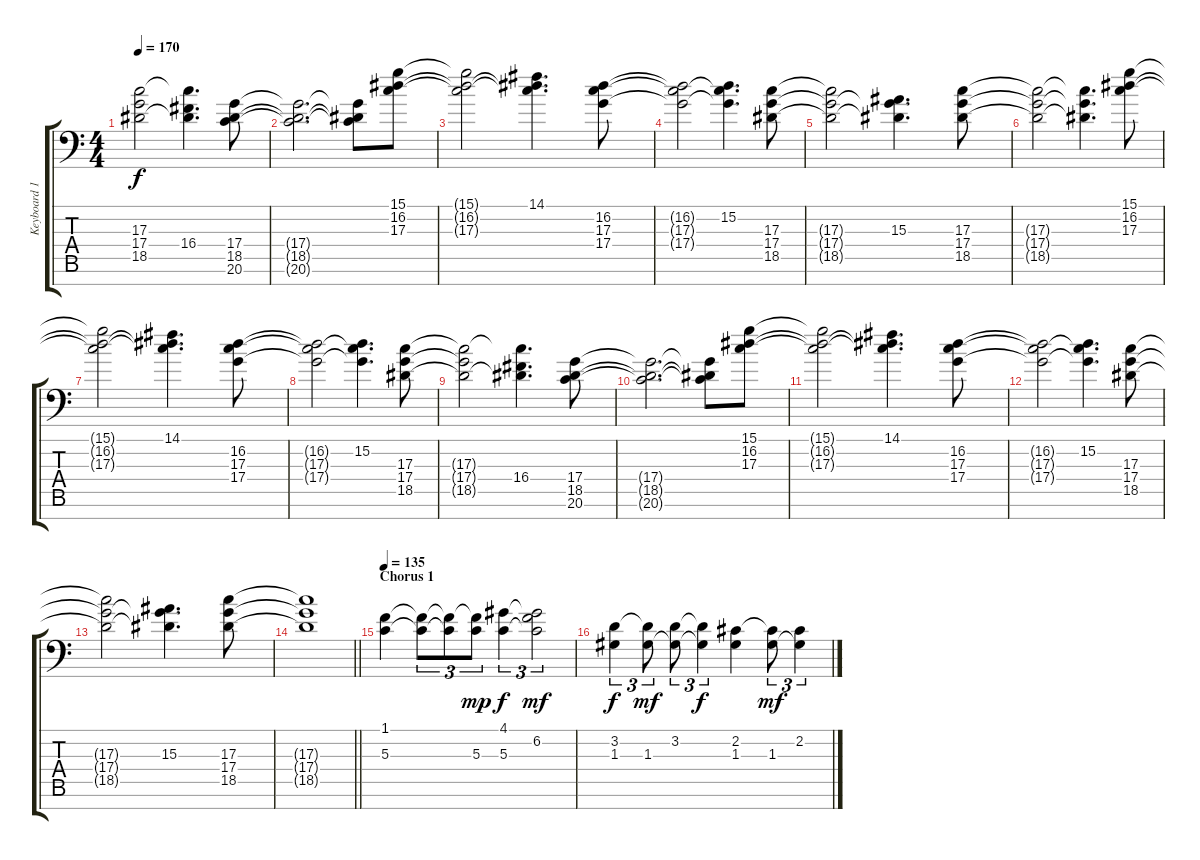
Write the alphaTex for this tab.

\track ("Keyboard 1 RH" "Keyboard 1") {instrument brightacousticpiano}
\staff {score tabs}
\tuning (E4 B3 G3 D3 A2 E2 A1) {hide}
\ts (4 4)
\tempo 170
\clef f4
\ks c
(17.3{t} 17.4{t} 18.5{t}).2{dy f} (17.3{t} 16.4 18.5{t}).4{d} (17.4 18.5 20.6).8 |
(17.4{t} 18.5{t} 20.6{t}).2{d} (17.4{t} 18.5{t} 20.6{t}).8 (15.1 16.2 17.3).8 |
(15.1{t} 16.2{t} 17.3{t}).2 (14.1 16.2{t} 17.3{t}).4{d} (16.2 17.3 17.4).8 |
(16.2{t} 17.3{t} 17.4{t}).2 (15.2 17.3{t} 17.4{t}).4{d} (17.3 17.4 18.5).8 |
(17.3{t} 17.4{t} 18.5{t}).2 (15.3 17.4{t} 18.5{t}).4{d} (17.3 17.4 18.5).8 |
(17.3{t} 17.4{t} 18.5{t}).2 (17.3{t} 17.4{t} 18.5{t}).4{d} (15.1 16.2 17.3).8 |
(15.1{t} 16.2{t} 17.3{t}).2 (14.1 16.2{t} 17.3{t}).4{d} (16.2 17.3 17.4).8 |
(16.2{t} 17.3{t} 17.4{t}).2 (15.2 17.3{t} 17.4{t}).4{d} (17.3 17.4 18.5).8 |
(17.3{t} 17.4{t} 18.5{t}).2 (17.3{t} 16.4 18.5{t}).4{d} (17.4 18.5 20.6).8 |
(17.4{t} 18.5{t} 20.6{t}).2{d} (17.4{t} 18.5{t} 20.6{t}).8 (15.1 16.2 17.3).8 |
(15.1{t} 16.2{t} 17.3{t}).2 (14.1 16.2{t} 17.3{t}).4{d} (16.2 17.3 17.4).8 |
(16.2{t} 17.3{t} 17.4{t}).2 (15.2 17.3{t} 17.4{t}).4{d} (17.3 17.4 18.5).8 |
(17.3{t} 17.4{t} 18.5{t}).2 (15.3 17.4{t} 18.5{t}).4{d} (17.3 17.4 18.5).8 |
\barLineRight lightlight
(17.3{t} 17.4{t} 18.5{t}).1 |
\section ("" "Chorus 1")
\tempo 135
(1.1 5.3).4{volume 16 instrument brightacousticpiano} (1.1{t} 5.3{t}).8{tu (3 2)} (1.1{t} 5.3{t}).8{tu (3 2)} (1.1{t} 5.3).8{tu (3 2) dy mp} (4.1 5.3).4{tu (3 2) dy f} (4.1{t} 6.2 5.3{t}).2{tu (3 2) dy mf} |
(3.2 1.3).4{tu (3 2) dy f} (3.2{t} 1.3).8{tu (3 2) dy mf} (3.2 1.3{t}).8{tu (3 2)} (3.2{t} 1.3{t}).4{tu (3 2) dy f} (2.2 1.3).4 (2.2{t} 1.3).8{tu (3 2) dy mf} (2.2 1.3{t}).4{tu (3 2)}
